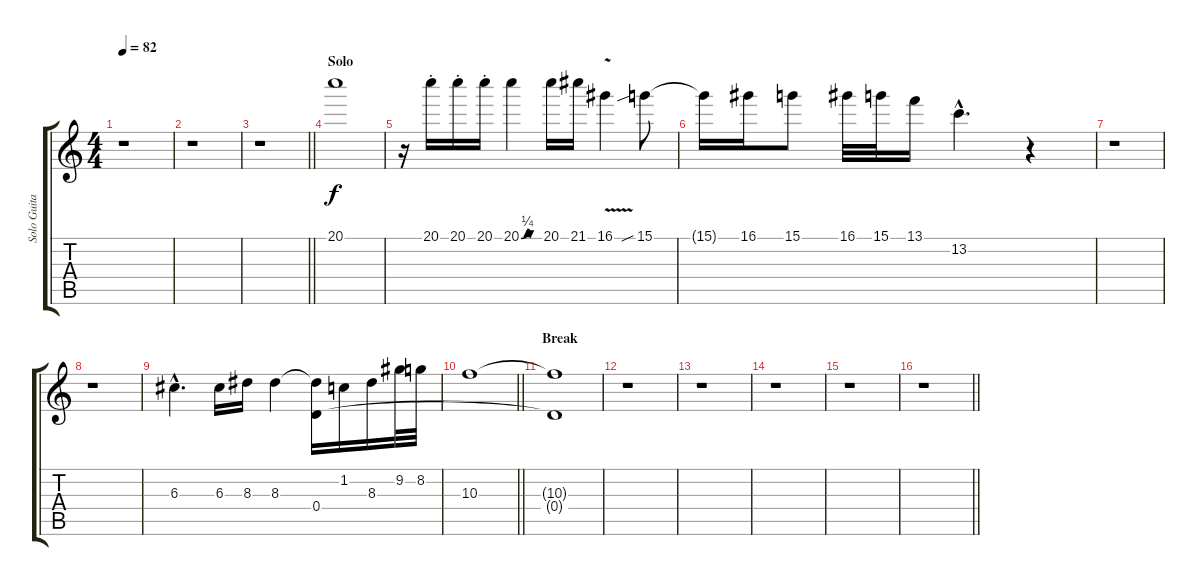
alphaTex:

\track ("Solo Guitar" "Solo Guita") {instrument overdrivenguitar}
\staff {score tabs}
\tuning (E4 B3 G3 D3 A2 E2) {hide}
\ts (4 4)
\tempo 82
\clef g2
\ks c
r.1{dy f} |
r.1 |
\barLineRight lightlight
r.1 |
\section ("" "Solo")
20.1.1 |
r.16 20.1{st}.16 20.1{st}.16 20.1{st}.16 20.1{be (custom 0 0 20 1 30 0 60 0)}.4 20.1.16 21.1.16 16.1{v}.4 15.1{sib}.8 |
15.1{t}.16 16.1.16 15.1.8 16.1.32 15.1.32 13.1.16 13.2{hac}.4{d} r.4 |
r.1 |
r.1 |
6.3{hac}.4{d} 6.3.16 8.3.16 8.3.4 (8.3{t} 0.4).16 1.2.16 8.3.16 9.2.32 8.2.32 |
\barLineRight lightlight
10.3.1 |
\section ("" "Break")
(10.3{t} 0.4{t}).1 |
r.1 |
r.1 |
r.1 |
r.1 |
\barLineRight lightlight
r.1
